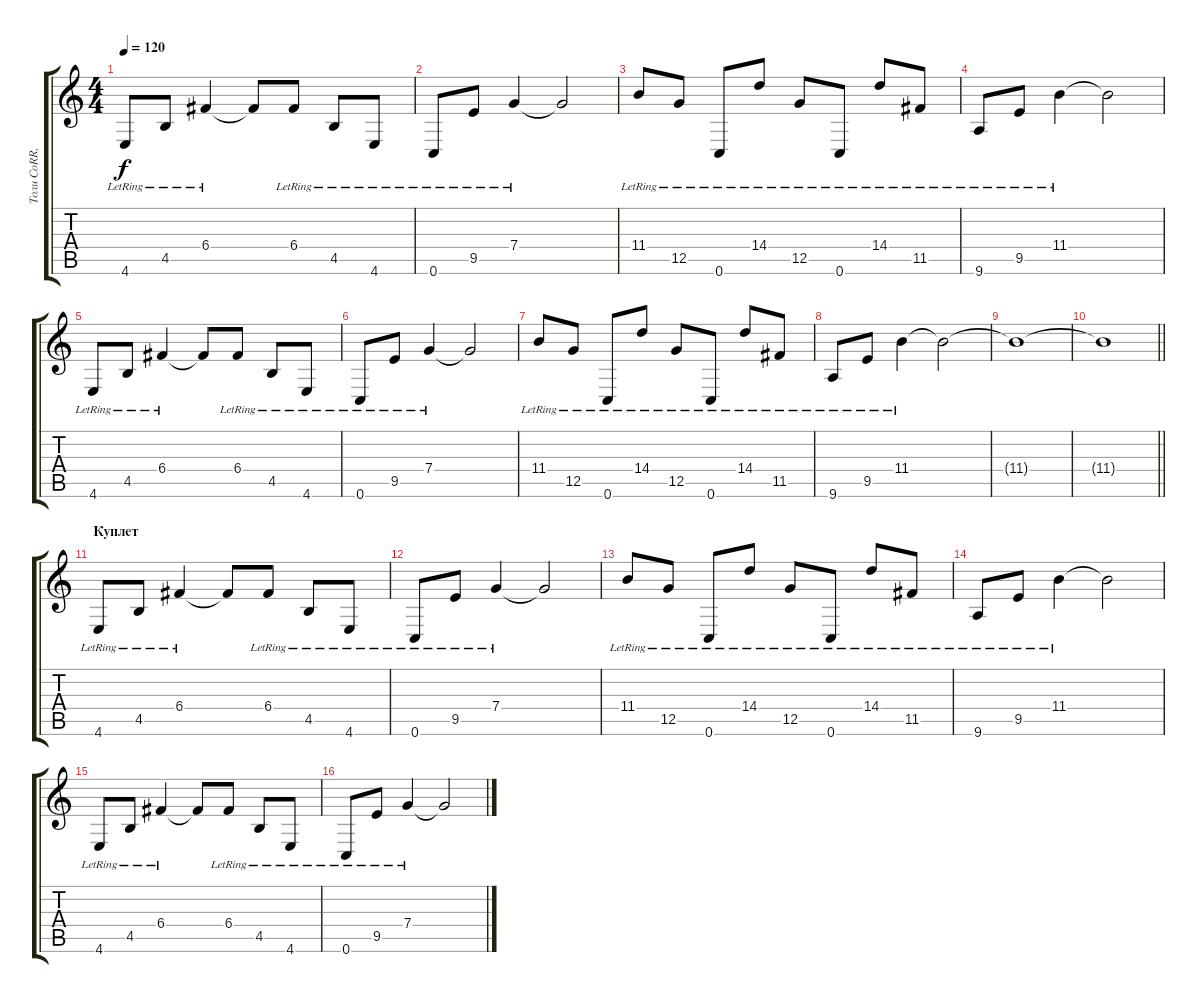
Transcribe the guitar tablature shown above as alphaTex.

\track ("Толи CoRR, толи DeNo" "Толи CoRR,") {instrument electricguitarclean}
\staff {score tabs}
\tuning (D4 A3 F3 C3 G2 C2) {hide}
\ts (4 4)
\tempo 120
\clef g2
\ks c
4.6{lr}.8{dy f} 4.5{lr}.8 6.4{lr}.4 6.4{t}.8 6.4{lr}.8 4.5{lr}.8 4.6{lr}.8 |
0.6{lr}.8 9.5{lr}.8 7.4{lr}.4 7.4{t}.2 |
11.4{lr}.8 12.5{lr}.8 0.6{lr}.8 14.4{lr}.8 12.5{lr}.8 0.6{lr}.8 14.4{lr}.8 11.5{lr}.8 |
9.6{lr}.8 9.5{lr}.8 11.4{lr}.4 11.4{t}.2 |
4.6{lr}.8 4.5{lr}.8 6.4{lr}.4 6.4{t}.8 6.4{lr}.8 4.5{lr}.8 4.6{lr}.8 |
0.6{lr}.8 9.5{lr}.8 7.4{lr}.4 7.4{t}.2 |
11.4{lr}.8 12.5{lr}.8 0.6{lr}.8 14.4{lr}.8 12.5{lr}.8 0.6{lr}.8 14.4{lr}.8 11.5{lr}.8 |
9.6{lr}.8 9.5{lr}.8 11.4{lr}.4 11.4{t}.2 |
11.4{t}.1 |
\barLineRight lightlight
11.4{t}.1 |
\section ("" "Куплет")
4.6{lr}.8 4.5{lr}.8 6.4{lr}.4 6.4{t}.8 6.4{lr}.8 4.5{lr}.8 4.6{lr}.8 |
0.6{lr}.8 9.5{lr}.8 7.4{lr}.4 7.4{t}.2 |
11.4{lr}.8 12.5{lr}.8 0.6{lr}.8 14.4{lr}.8 12.5{lr}.8 0.6{lr}.8 14.4{lr}.8 11.5{lr}.8 |
9.6{lr}.8 9.5{lr}.8 11.4{lr}.4 11.4{t}.2 |
4.6{lr}.8 4.5{lr}.8 6.4{lr}.4 6.4{t}.8 6.4{lr}.8 4.5{lr}.8 4.6{lr}.8 |
0.6{lr}.8 9.5{lr}.8 7.4{lr}.4 7.4{t}.2
